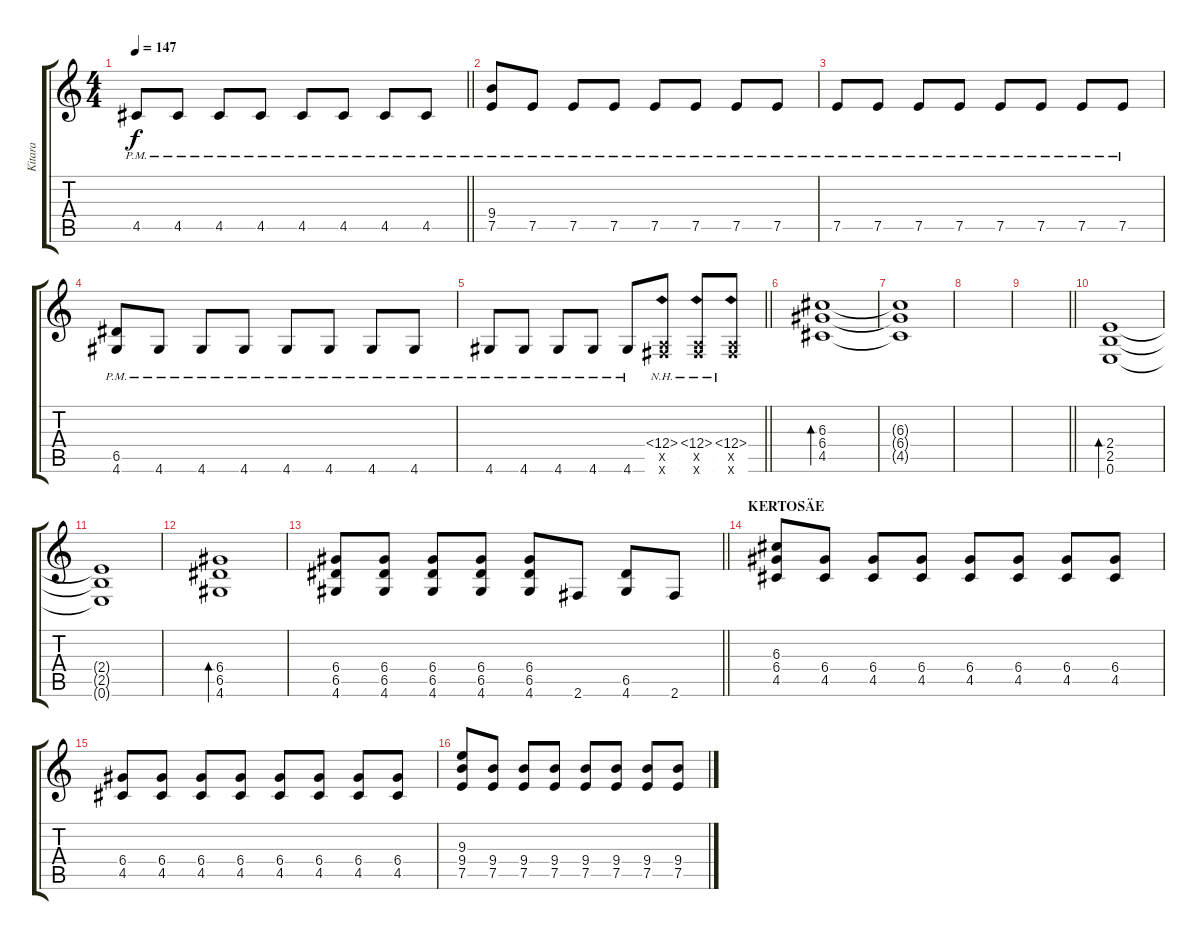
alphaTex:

\track ("Kitara" "Kitara") {instrument overdrivenguitar}
\staff {score tabs}
\tuning (E4 B3 G3 D3 A2 E2) {hide}
\ts (4 4)
\tempo 147
\clef g2
\barLineRight lightlight
\ks c
4.5{pm}.8{dy f} 4.5{pm}.8 4.5{pm}.8 4.5{pm}.8 4.5{pm}.8 4.5{pm}.8 4.5{pm}.8 4.5{pm}.8 |
(9.4{pm} 7.5{pm}).8 7.5{pm}.8 7.5{pm}.8 7.5{pm}.8 7.5{pm}.8 7.5{pm}.8 7.5{pm}.8 7.5{pm}.8 |
7.5{pm}.8 7.5{pm}.8 7.5{pm}.8 7.5{pm}.8 7.5{pm}.8 7.5{pm}.8 7.5{pm}.8 7.5{pm}.8 |
(6.5{pm} 4.6{pm}).8 4.6{pm}.8 4.6{pm}.8 4.6{pm}.8 4.6{pm}.8 4.6{pm}.8 4.6{pm}.8 4.6{pm}.8 |
\barLineRight lightlight
4.6{pm}.8 4.6{pm}.8 4.6{pm}.8 4.6{pm}.8 4.6{pm}.8 (6.4{nh} 0.5{x} 2.6{x}).8 (6.4{nh} 0.5{x} 2.6{x}).8 (6.4{nh} 0.5{x} 2.6{x}).8 |
(6.3 6.4 4.5).1{bd 480} |
(6.3{t} 6.4{t} 4.5{t}).1 |
|
\barLineRight lightlight
|
(2.4 2.5 0.6).1{bd 480} |
(2.4{t} 2.5{t} 0.6{t}).1 |
(6.4 6.5 4.6).1{bd 480} |
\barLineRight lightlight
(6.4 6.5 4.6).8 (6.4 6.5 4.6).8 (6.4 6.5 4.6).8 (6.4 6.5 4.6).8 (6.4 6.5 4.6).8 2.6.8 (6.5 4.6).8 2.6.8 |
\section ("" "KERTOSÄE")
(6.3 6.4 4.5).8 (6.4 4.5).8 (6.4 4.5).8 (6.4 4.5).8 (6.4 4.5).8 (6.4 4.5).8 (6.4 4.5).8 (6.4 4.5).8 |
(6.4 4.5).8 (6.4 4.5).8 (6.4 4.5).8 (6.4 4.5).8 (6.4 4.5).8 (6.4 4.5).8 (6.4 4.5).8 (6.4 4.5).8 |
(9.3 9.4 7.5).8 (9.4 7.5).8 (9.4 7.5).8 (9.4 7.5).8 (9.4 7.5).8 (9.4 7.5).8 (9.4 7.5).8 (9.4 7.5).8
